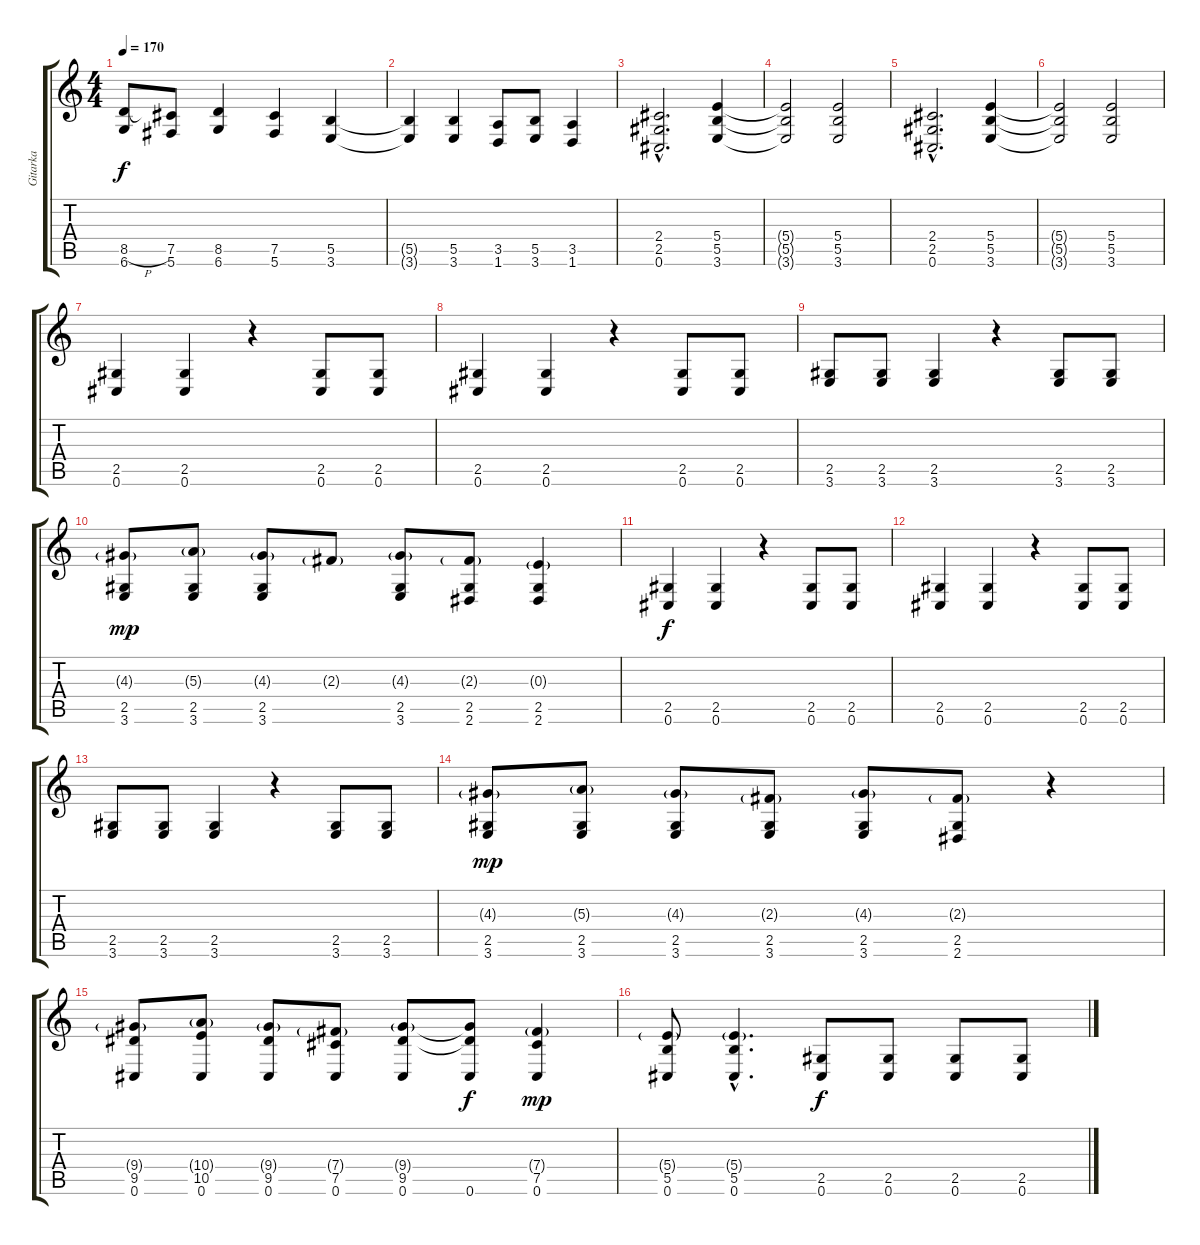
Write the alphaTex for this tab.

\track ("Gitarka" "Gitarka") {instrument distortionguitar}
\staff {score tabs}
\tuning (Db4 Ab3 E3 B2 Gb2 Db2) {hide}
\ts (4 4)
\tempo 170
\clef g2
\ks c
(8.5{h} 6.6).8{dy f} (7.5 5.6).8 (8.5 6.6).4 (7.5 5.6).4 (5.5 3.6).4 |
(5.5{t} 3.6{t}).4 (5.5 3.6).4 (3.5 1.6).8 (5.5 3.6).8 (3.5 1.6).4 |
(2.4{hac} 2.5{hac} 0.6{hac}).2{d} (5.4 5.5 3.6).4 |
(5.4{t} 5.5{t} 3.6{t}).2 (5.4 5.5 3.6).2 |
(2.4{hac} 2.5{hac} 0.6{hac}).2{d} (5.4 5.5 3.6).4 |
(5.4{t} 5.5{t} 3.6{t}).2 (5.4 5.5 3.6).2 |
(2.5 0.6).4 (2.5 0.6).4 r.4 (2.5 0.6).8 (2.5 0.6).8 |
(2.5 0.6).4 (2.5 0.6).4 r.4 (2.5 0.6).8 (2.5 0.6).8 |
(2.5 3.6).8 (2.5 3.6).8 (2.5 3.6).4 r.4 (2.5 3.6).8 (2.5 3.6).8 |
(4.3{g} 2.5 3.6).8{dy mp} (5.3{g} 2.5 3.6).8 (4.3{g} 2.5 3.6).8 2.3{g}.8 (4.3{g} 2.5 3.6).8 (2.3{g} 2.5 2.6).8 (0.3{g} 2.5 2.6).4 |
(2.5 0.6).4{dy f} (2.5 0.6).4 r.4 (2.5 0.6).8 (2.5 0.6).8 |
(2.5 0.6).4 (2.5 0.6).4 r.4 (2.5 0.6).8 (2.5 0.6).8 |
(2.5 3.6).8 (2.5 3.6).8 (2.5 3.6).4 r.4 (2.5 3.6).8 (2.5 3.6).8 |
(4.3{g} 2.5 3.6).8{dy mp} (5.3{g} 2.5 3.6).8 (4.3{g} 2.5 3.6).8 (2.3{g} 2.5 3.6).8 (4.3{g} 2.5 3.6).8 (2.3{g} 2.5 2.6).8 r.4 |
(9.4{g} 9.5 0.6).8 (10.4{g} 10.5 0.6).8 (9.4{g} 9.5 0.6).8 (7.4{g} 7.5 0.6).8 (9.4{g} 9.5 0.6).8 (9.4{t} 9.5{t} 0.6).8{dy f} (7.4{g} 7.5 0.6).4{dy mp} |
(5.4{g} 5.5 0.6).8 (5.4{g hac} 5.5{hac} 0.6{hac}).4{d} (2.5 0.6).8{dy f} (2.5 0.6).8 (2.5 0.6).8 (2.5 0.6).8
